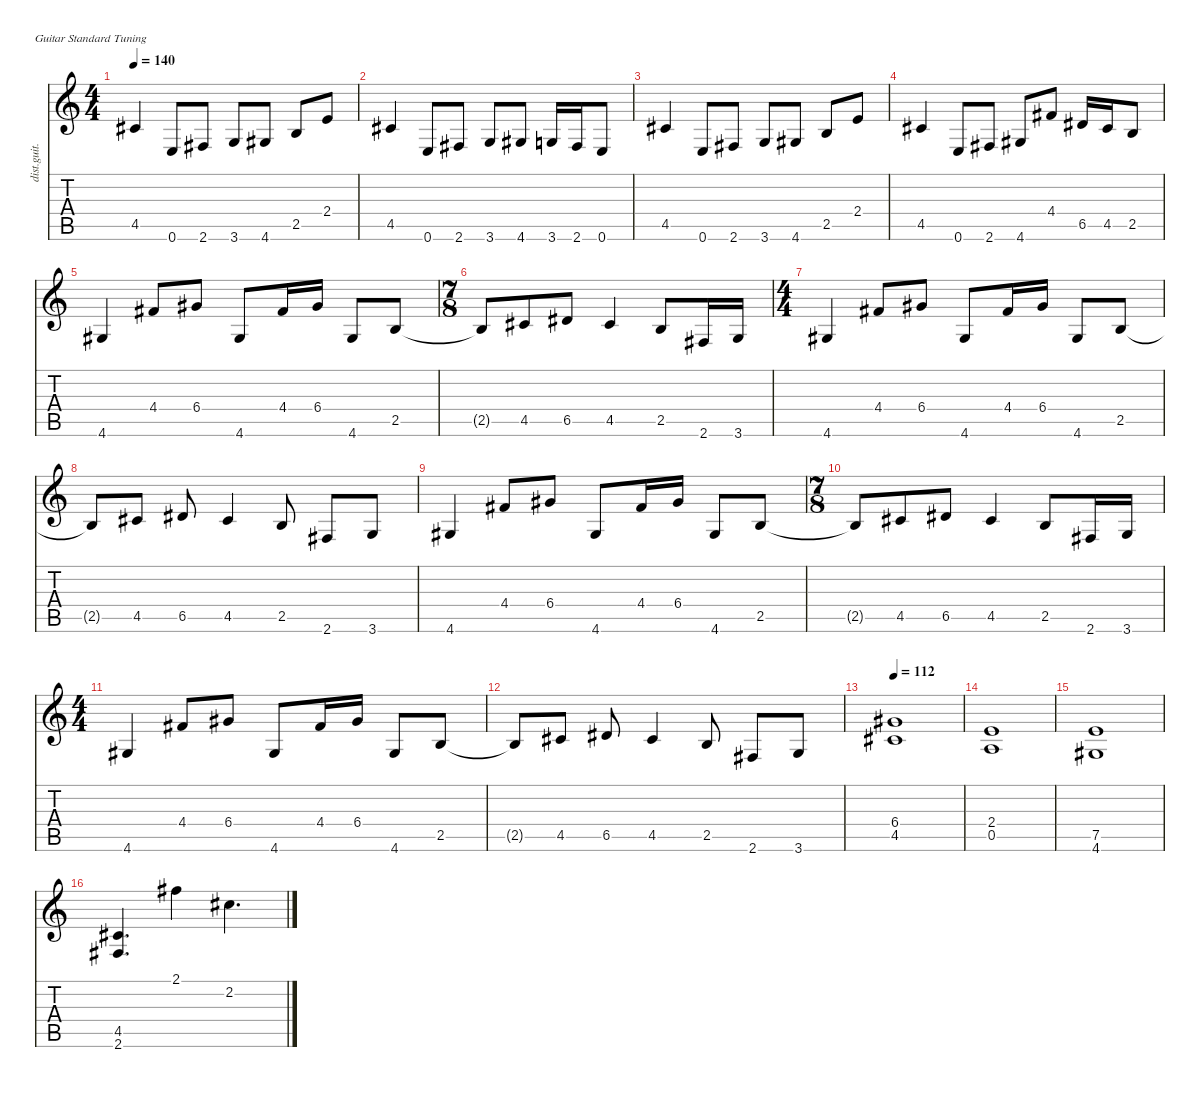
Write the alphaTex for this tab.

\defaultSystemsLayout 4
\hideDynamics
\bracketExtendMode nobrackets
\otherSystemsTrackNameOrientation horizontal
\track ("Guitar" "dist.guit.") {mute instrument distortionguitar}
\staff {score tabs}
\tuning (E4 B3 G3 D3 A2 E2)
\ts (4 4)
\beaming (8 2 2 2 2)
\tempo 140
\clef g2
\ks c
4.5{acc #}.4{dy f beam Up} 0.6.8{beam Up} 2.6{acc #}.8{beam Up} 3.6.8{beam Up} 4.6{acc #}.8{beam Up} 2.5.8{beam Up} 2.4.8{beam Up} |
4.5{acc #}.4{beam Up} 0.6.8{beam Up} 2.6{acc #}.8{beam Up} 3.6.8{beam Up} 4.6{acc #}.8{beam Up} 3.6.16{beam Up} 2.6{acc #}.16{beam Up} 0.6.8{beam Up} |
4.5{acc #}.4{beam Up} 0.6.8{beam Up} 2.6{acc #}.8{beam Up} 3.6.8{beam Up} 4.6{acc #}.8{beam Up} 2.5.8{beam Up} 2.4.8{beam Up} |
4.5{acc #}.4{beam Up} 0.6.8{beam Up} 2.6{acc #}.8{beam Up} 4.6{acc #}.8{beam Up} 4.4{acc #}.8{beam Up} 6.5{acc #}.16{beam Up} 4.5{acc #}.16{beam Up} 2.5.8{beam Up} |
4.6{acc #}.4{beam Up} 4.4{acc #}.8{beam Up} 6.4{acc #}.8{beam Up} 4.6{acc #}.8{beam Up} 4.4{acc #}.16{beam Up} 6.4{acc #}.16{beam Up} 4.6{acc #}.8{beam Up} 2.5.8{beam Up} |
\ts (7 8)
\beaming (8 3 2 2)
2.5{t}.8{beam Up} 4.5{acc #}.8{beam Up} 6.5{acc #}.8{beam Up} 4.5{acc #}.4{beam Up} 2.5.8{beam Up} 2.6{acc #}.16{beam Up} 3.6.16{beam Up} |
\ts (4 4)
\beaming (8 2 2 2 2)
4.6{acc #}.4{beam Up} 4.4{acc #}.8{beam Up} 6.4{acc #}.8{beam Up} 4.6{acc #}.8{beam Up} 4.4{acc #}.16{beam Up} 6.4{acc #}.16{beam Up} 4.6{acc #}.8{beam Up} 2.5.8{beam Up} |
2.5{t}.8{beam Up} 4.5{acc #}.8{beam Up} 6.5{acc #}.8{beam Up} 4.5{acc #}.4{beam Up} 2.5.8{beam Up} 2.6{acc #}.8{beam Up} 3.6.8{beam Up} |
4.6{acc #}.4{beam Up} 4.4{acc #}.8{beam Up} 6.4{acc #}.8{beam Up} 4.6{acc #}.8{beam Up} 4.4{acc #}.16{beam Up} 6.4{acc #}.16{beam Up} 4.6{acc #}.8{beam Up} 2.5.8{beam Up} |
\ts (7 8)
\beaming (8 3 2 2)
2.5{t}.8{beam Up} 4.5{acc #}.8{beam Up} 6.5{acc #}.8{beam Up} 4.5{acc #}.4{beam Up} 2.5.8{beam Up} 2.6{acc #}.16{beam Up} 3.6.16{beam Up} |
\ts (4 4)
\beaming (8 2 2 2 2)
4.6{acc #}.4{beam Up} 4.4{acc #}.8{beam Up} 6.4{acc #}.8{beam Up} 4.6{acc #}.8{beam Up} 4.4{acc #}.16{beam Up} 6.4{acc #}.16{beam Up} 4.6{acc #}.8{beam Up} 2.5.8{beam Up} |
2.5{t}.8{beam Up} 4.5{acc #}.8{beam Up} 6.5{acc #}.8{beam Up} 4.5{acc #}.4{beam Up} 2.5.8{beam Up} 2.6{acc #}.8{beam Up} 3.6.8{beam Up} |
\tempo 112
(6.4{acc #} 4.5{acc #}).1{dy mf beam Up} |
(2.4 0.5).1{beam Up} |
(7.5 4.6{acc #}).1{dy f beam Up} |
(4.5{acc #} 2.6{acc #}).4{d beam Up} 2.1{acc #}.4{dy mf beam Down} 2.2{acc #}.4{d beam Down}
